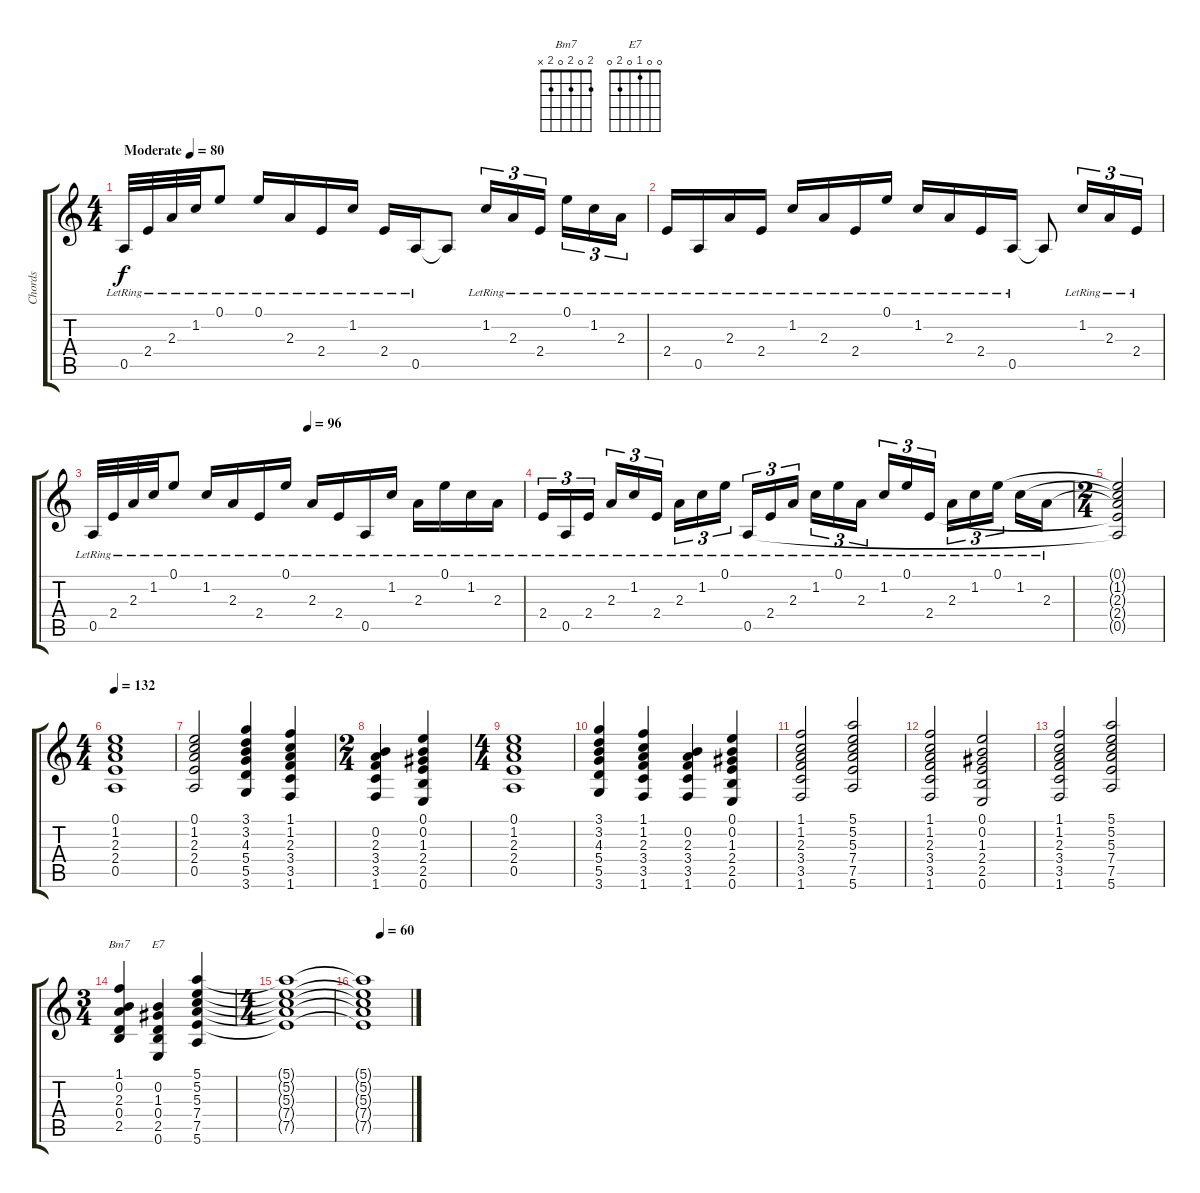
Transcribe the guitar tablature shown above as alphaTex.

\track ("Chords" "Chords") {instrument acousticguitarsteel}
\staff {score tabs}
\tuning (E4 B3 G3 D3 A2 E2) {hide}
\chord ("Bm7" 2 0 2 0 2 x)
\chord ("E7" 0 0 1 0 2 0)
\ts (4 4)
\tempo (80 "Moderate")
\clef g2
\ks aminor
0.5{lr}.32{dy f instrument acousticguitarsteel} 2.4{lr}.32 2.3{lr}.32 1.2{lr}.32 0.1{lr}.8 0.1{lr}.16 2.3{lr}.16 2.4{lr}.16 1.2{lr}.16 2.4{lr}.16 0.5{lr}.16 0.5{t}.8 1.2{lr}.16{tu (3 2)} 2.3{lr}.16{tu (3 2)} 2.4{lr}.16{tu (3 2) beam splitsecondary} 0.1{lr}.16{tu (3 2)} 1.2{lr}.16{tu (3 2)} 2.3{lr}.16{tu (3 2)} |
2.4{lr}.16 0.5{lr}.16 2.3{lr}.16 2.4{lr}.16 1.2{lr}.16 2.3{lr}.16 2.4{lr}.16 0.1{lr}.16 1.2{lr}.16 2.3{lr}.16 2.4{lr}.16 0.5{lr}.16 0.5{t}.8 1.2{lr}.16{tu (3 2)} 2.3{lr}.16{tu (3 2)} 2.4{lr}.16{tu (3 2)} |
\tempo (96 0.5)
0.5{lr}.32 2.4{lr}.32 2.3{lr}.32 1.2{lr}.32 0.1{lr}.8 1.2{lr}.16 2.3{lr}.16 2.4{lr}.16 0.1{lr}.16 2.3{lr}.16 2.4{lr}.16 0.5{lr}.16 1.2{lr}.16 2.3{lr}.16 0.1{lr}.16 1.2{lr}.16 2.3{lr}.16 |
2.4{lr}.16{tu (3 2)} 0.5{lr}.16{tu (3 2)} 2.4{lr}.16{tu (3 2) beam splitsecondary} 2.3{lr}.16{tu (3 2)} 1.2{lr}.16{tu (3 2)} 2.4{lr}.16{tu (3 2)} 2.3{lr}.16{tu (3 2)} 1.2{lr}.16{tu (3 2)} 0.1{lr}.16{tu (3 2) beam splitsecondary} 0.5{lr}.16{tu (3 2)} 2.4{lr}.16{tu (3 2)} 2.3{lr}.16{tu (3 2)} 1.2{lr}.16{tu (3 2)} 0.1{lr}.16{tu (3 2)} 2.3{lr}.16{tu (3 2) beam splitsecondary} 1.2{lr}.16{tu (3 2)} 0.1{lr}.16{tu (3 2)} 2.4{lr}.16{tu (3 2)} 2.3{lr}.16{tu (3 2)} 1.2{lr}.16{tu (3 2)} 0.1{lr}.16{tu (3 2) beam splitsecondary} 1.2{lr}.16 2.3{lr}.16 |
\ts (2 4)
(0.1{t} 1.2{t} 2.3{t} 2.4{t} 0.5{t}).2 |
\ts (4 4)
\tempo 132
(0.1 1.2 2.3 2.4 0.5).1{volume 9} |
(0.1 1.2 2.3 2.4 0.5).2 (3.1 3.2 4.3 5.4 5.5 3.6).4 (1.1 1.2 2.3 3.4 3.5 1.6).4 |
\ts (2 4)
(0.2 2.3 3.4 3.5 1.6).4 (0.1 0.2 1.3 2.4 2.5 0.6).4 |
\ts (4 4)
(0.1 1.2 2.3 2.4 0.5).1 |
(3.1 3.2 4.3 5.4 5.5 3.6).4 (1.1 1.2 2.3 3.4 3.5 1.6).4 (0.2 2.3 3.4 3.5 1.6).4 (0.1 0.2 1.3 2.4 2.5 0.6).4 |
(1.1 1.2 2.3 3.4 3.5 1.6).2 (5.1 5.2 5.3 7.4 7.5 5.6).2 |
(1.1 1.2 2.3 3.4 3.5 1.6).2 (0.1 0.2 1.3 2.4 2.5 0.6).2 |
(1.1 1.2 2.3 3.4 3.5 1.6).2 (5.1 5.2 5.3 7.4 7.5 5.6).2 |
\ts (3 4)
(1.1 0.2 2.3 0.4 2.5).4{ch "Bm7"} (0.2 1.3 0.4 2.5 0.6).4{ch "E7"} (5.1 5.2 5.3 7.4 7.5 5.6).4 |
\ts (4 4)
(5.1{t} 5.2{t} 5.3{t} 7.4{t} 7.5{t}).1 |
\tempo (60 0.375)
(5.1{t} 5.2{t} 5.3{t} 7.4{t} 7.5{t}).1
